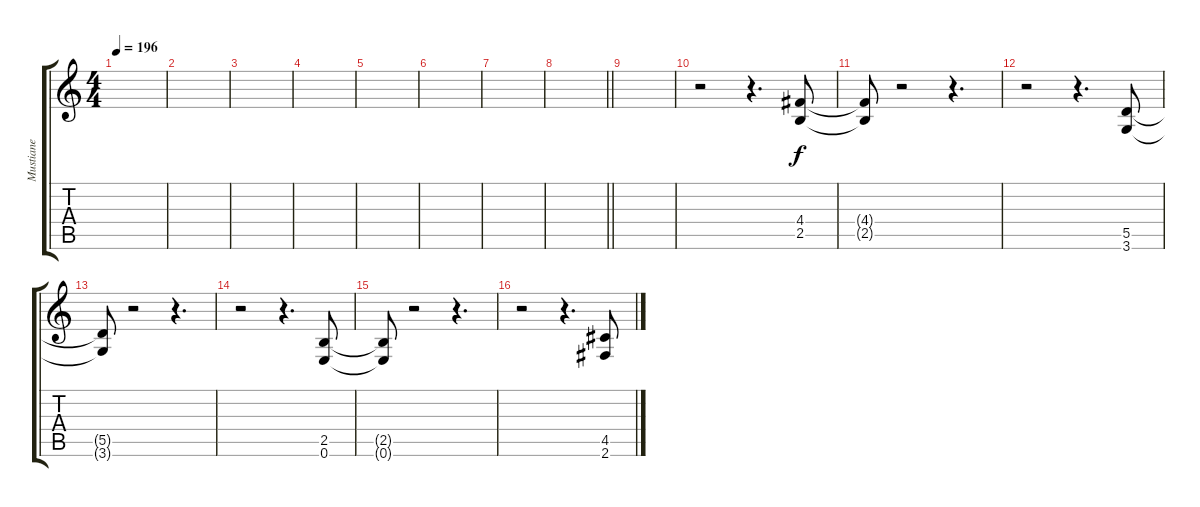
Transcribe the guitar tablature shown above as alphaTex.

\track ("Mustiane" "Mustiane") {instrument distortionguitar}
\staff {score tabs}
\tuning (E4 B3 G3 D3 A2 E2) {hide}
\ts (4 4)
\tempo 196
\clef g2
\ks c
|
|
|
|
|
|
|
\barLineRight lightlight
|
|
r.2 r.4{d} (4.4 2.5).8 |
(4.4{t} 2.5{t}).8 r.2 r.4{d} |
r.2 r.4{d} (5.5 3.6).8 |
(5.5{t} 3.6{t}).8 r.2 r.4{d} |
r.2 r.4{d} (2.5 0.6).8 |
(2.5{t} 0.6{t}).8 r.2 r.4{d} |
r.2 r.4{d} (4.5 2.6).8
